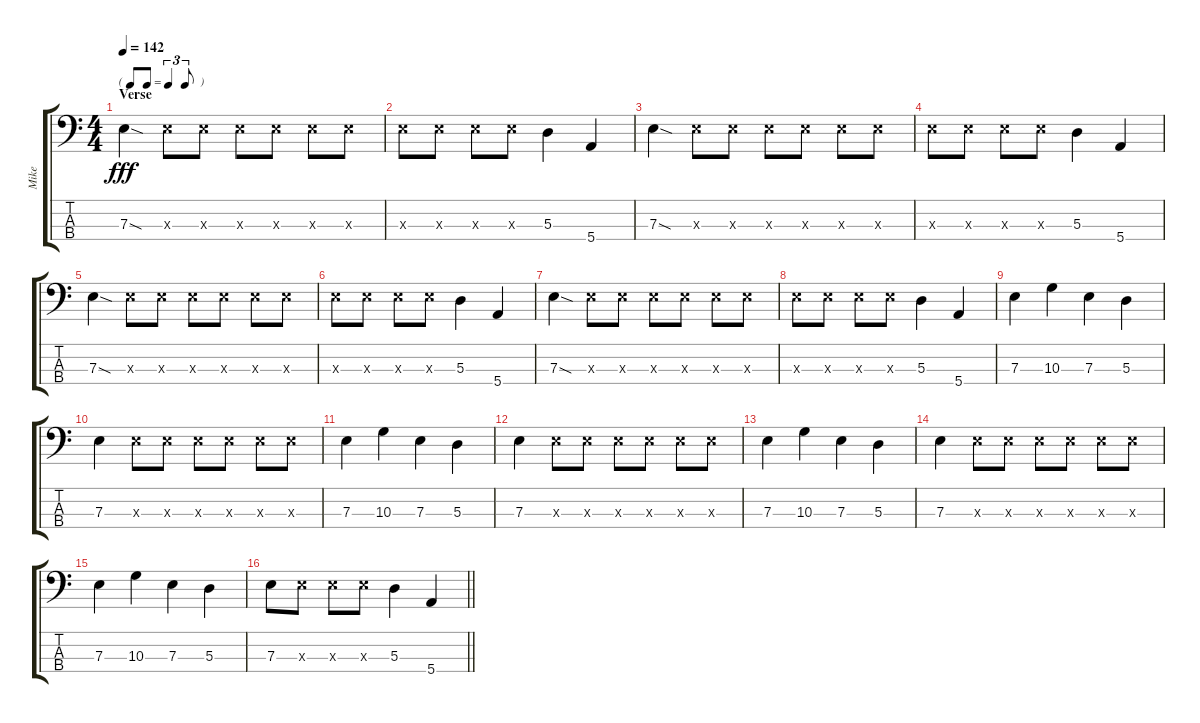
\track ("Mike" "Mike") {instrument electricbasspick}
\staff {score tabs}
\tuning (G2 D2 A1 E1) {hide}
\ts (4 4)
\tf triplet8th
\section ("" "Verse")
\tempo 142
\clef f4
\ks c
7.3{sod}.4{dy fff} 7.3{x}.8 7.3{x}.8 7.3{x}.8 7.3{x}.8 7.3{x}.8 7.3{x}.8 |
7.3{x}.8 7.3{x}.8 7.3{x}.8 7.3{x}.8 5.3.4 5.4.4 |
7.3{sod}.4 7.3{x}.8 7.3{x}.8 7.3{x}.8 7.3{x}.8 7.3{x}.8 7.3{x}.8 |
7.3{x}.8 7.3{x}.8 7.3{x}.8 7.3{x}.8 5.3.4 5.4.4 |
7.3{sod}.4 7.3{x}.8 7.3{x}.8 7.3{x}.8 7.3{x}.8 7.3{x}.8 7.3{x}.8 |
7.3{x}.8 7.3{x}.8 7.3{x}.8 7.3{x}.8 5.3.4 5.4.4 |
7.3{sod}.4 7.3{x}.8 7.3{x}.8 7.3{x}.8 7.3{x}.8 7.3{x}.8 7.3{x}.8 |
7.3{x}.8 7.3{x}.8 7.3{x}.8 7.3{x}.8 5.3.4 5.4.4 |
7.3.4 10.3.4 7.3.4 5.3.4 |
7.3.4 7.3{x}.8 7.3{x}.8 7.3{x}.8 7.3{x}.8 7.3{x}.8 7.3{x}.8 |
7.3.4 10.3.4 7.3.4 5.3.4 |
7.3.4 7.3{x}.8 7.3{x}.8 7.3{x}.8 7.3{x}.8 7.3{x}.8 7.3{x}.8 |
7.3.4 10.3.4 7.3.4 5.3.4 |
7.3.4 7.3{x}.8 7.3{x}.8 7.3{x}.8 7.3{x}.8 7.3{x}.8 7.3{x}.8 |
7.3.4 10.3.4 7.3.4 5.3.4 |
\barLineRight lightlight
7.3.8 7.3{x}.8 7.3{x}.8 7.3{x}.8 5.3.4 5.4.4
